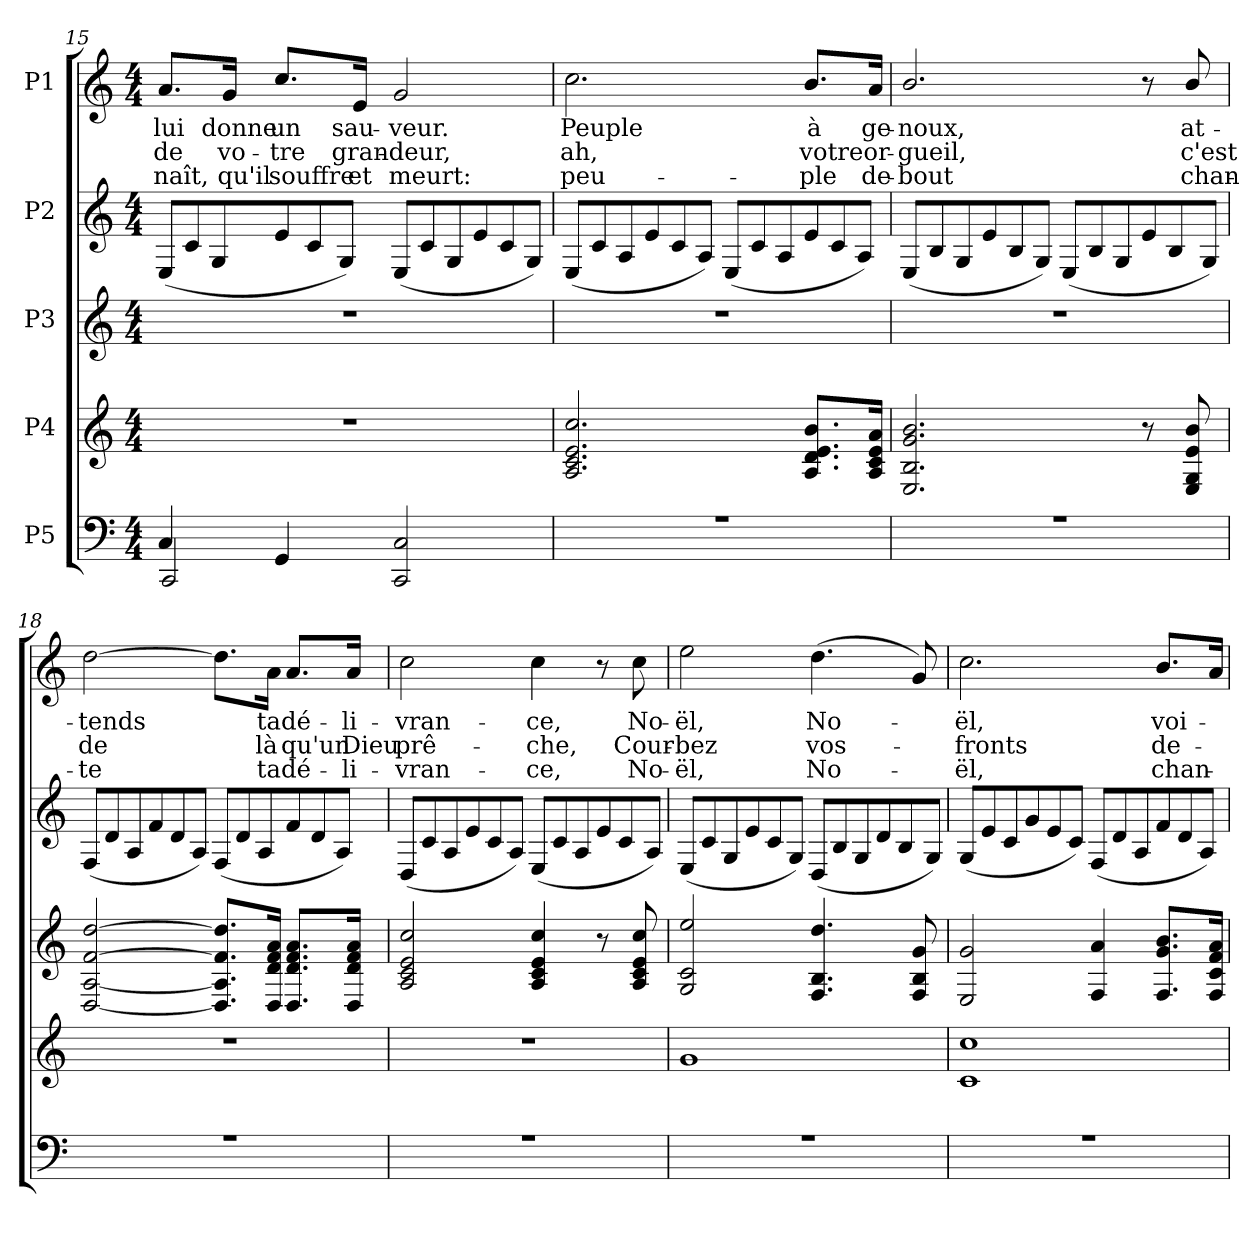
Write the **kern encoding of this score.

**kern	**kern	**kern	**kern	**kern	**text	**text	**text
*part5	*part4	*part3	*part2	*part1	*part1	*part1	*part1
*staff5	*staff4	*staff3	*staff2	*staff1	*staff1	*staff1	*staff1
*I"P5	*I"P4	*I"P3	*I"P2	*I"P1	*	*	*
*clefF4	*clefG2	*clefG2	*clefG2	*clefG2	*	*	*
*k[]	*k[]	*k[]	*k[]	*k[]	*	*	*
*C:	*C:	*C:	*C:	*C:	*	*	*
*M4/4	*M4/4	*M4/4	*M4/4	*M4/4	*	*	*
=15	=15	=15	=15	=15	=15	=15	=15
*^	*	*	*	*	*	*	*
*	*	*	*	*Xtuplet	*	*	*	*
!	!	!	!	!	!	!LO:LY:b	!LO:LY:b	!LO:LY:b
4C/	2CC/	1r	1r	(<12E/L	8.a/L	lui	de	naît,
.	.	.	.	12c/	.	.	.	.
.	.	.	.	12G/	.	.	.	.
!	!	!	!	!	!	!LO:LY:b	!LO:LY:b	!LO:LY:b
.	.	.	.	.	16g/Jk	donne	vo-	qu'il
!	!	!	!	!	!	!LO:LY:b	!LO:LY:b	!LO:LY:b
4GG/	.	.	.	12e/	8.cc/L	un	-tre	souffre
.	.	.	.	12c/	.	.	.	.
.	.	.	.	12G/J)	.	.	.	.
!	!	!	!	!	!	!LO:LY:b	!LO:LY:b	!LO:LY:b
.	.	.	.	.	16e/Jk	sau-	gran-	et
!	!	!	!	!	!	!LO:LY:b	!LO:LY:b	!LO:LY:b
2CC/ 2C/	2ryy	.	.	(<12E/L	2g/	-veur.	-deur,	meurt:
.	.	.	.	12c/	.	.	.	.
.	.	.	.	12G/	.	.	.	.
.	.	.	.	12e/	.	.	.	.
.	.	.	.	12c/	.	.	.	.
.	.	.	.	12G/J)	.	.	.	.
!!LO:LB:g=z
=16	=16	=16	=16	=16	=16	=16	=16	=16
!	!	!	!	!	!	!LO:LY:b	!LO:LY:b	!LO:LY:b
1r	1ryy	2.A/ 2.c/ 2.e/ 2.cc/	1r	(<12E/L	2.cc\	Peuple	ah,	peu-
.	.	.	.	12c/	.	.	.	.
.	.	.	.	12A/	.	.	.	.
.	.	.	.	12e/	.	.	.	.
.	.	.	.	12c/	.	.	.	.
.	.	.	.	12A/J)	.	.	.	.
.	.	.	.	(<12E/L	.	.	.	.
.	.	.	.	12c/	.	.	.	.
.	.	.	.	12A/	.	.	.	.
!	!	!	!	!	!	!LO:LY:b	!LO:LY:b	!LO:LY:b
.	.	8.A/ 8.d/ 8.e/ 8.b/L	.	12e/	8.b/L	à	votre	-ple
.	.	.	.	12c/	.	.	.	.
.	.	.	.	12A/J)	.	.	.	.
!	!	!	!	!	!	!LO:LY:b	!LO:LY:b	!LO:LY:b
.	.	16A/ 16c/ 16e/ 16a/Jk	.	.	16a/Jk	ge-	or-	de-
=17	=17	=17	=17	=17	=17	=17	=17	=17
!	!	!	!	!	!	!LO:LY:b	!LO:LY:b	!LO:LY:b
1r	1ryy	2.E/ 2.B/ 2.g/ 2.b/	1r	(<12E/L	2.b/	-noux,	-gueil,	-bout
.	.	.	.	12B/	.	.	.	.
.	.	.	.	12G/	.	.	.	.
.	.	.	.	12e/	.	.	.	.
.	.	.	.	12B/	.	.	.	.
.	.	.	.	12G/J)	.	.	.	.
.	.	.	.	(<12E/L	.	.	.	.
.	.	.	.	12B/	.	.	.	.
.	.	.	.	12G/	.	.	.	.
.	.	8r	.	12e/	8r	.	.	.
.	.	.	.	12B/	.	.	.	.
!	!	!	!	!	!	!LO:LY:b	!LO:LY:b	!LO:LY:b
.	.	8E/ 8G/ 8e/ 8b/	.	.	8b/	at-	c'est	chan-
.	.	.	.	12G/J)	.	.	.	.
=18	=18	=18	=18	=18	=18	=18	=18	=18
!	!	!	!	!	!	!LO:LY:b	!LO:LY:b	!LO:LY:b
1r	1ryy	1r	[<2D/ [<2A/ [<2f/ [>2dd/	(<12F/L	[>2dd\	-tends	de	-te
.	.	.	.	12d/	.	.	.	.
.	.	.	.	12A/	.	.	.	.
.	.	.	.	12f/	.	.	.	.
.	.	.	.	12d/	.	.	.	.
.	.	.	.	12A/J)	.	.	.	.
.	.	.	8.D]/ 8.A]/ 8.f]/ 8.dd]/L	(<12F/L	8.dd\L]	.	.	.
.	.	.	.	12d/	.	.	.	.
.	.	.	.	12A/	.	.	.	.
!	!	!	!	!	!	!LO:LY:b	!LO:LY:b	!LO:LY:b
.	.	.	16D/ 16d/ 16f/ 16a/Jk	.	16a\Jk	ta	là	ta
!	!	!	!	!	!	!LO:LY:b	!LO:LY:b	!LO:LY:b
.	.	.	8.D/ 8.d/ 8.f/ 8.a/L	12f/	8.a/L	dé-	qu'un	dé-
.	.	.	.	12d/	.	.	.	.
.	.	.	.	12A/J)	.	.	.	.
!	!	!	!	!	!	!LO:LY:b	!LO:LY:b	!LO:LY:b
.	.	.	16D/ 16d/ 16f/ 16a/Jk	.	16a/Jk	-li-	Dieu	-li-
=19	=19	=19	=19	=19	=19	=19	=19	=19
!	!	!	!	!	!	!LO:LY:b	!LO:LY:b	!LO:LY:b
1r	1ryy	1r	2A/ 2c/ 2e/ 2cc/	(<12D/L	2cc\	-vran-	prê-	-vran-
.	.	.	.	12c/	.	.	.	.
.	.	.	.	12A/	.	.	.	.
.	.	.	.	12e/	.	.	.	.
.	.	.	.	12c/	.	.	.	.
.	.	.	.	12A/J)	.	.	.	.
!	!	!	!	!	!	!LO:LY:b	!LO:LY:b	!LO:LY:b
.	.	.	4A/ 4c/ 4e/ 4cc/	(<12E/L	4cc\	-ce,	-che,	-ce,
.	.	.	.	12c/	.	.	.	.
.	.	.	.	12A/	.	.	.	.
.	.	.	8r	12e/	8r	.	.	.
.	.	.	.	12c/	.	.	.	.
!	!	!	!	!	!	!LO:LY:b	!LO:LY:b	!LO:LY:b
.	.	.	8A/ 8c/ 8e/ 8cc/	.	8cc\	No-	Cour-	No-
.	.	.	.	12A/J)	.	.	.	.
!!LO:LB:g=z
=20	=20	=20	=20	=20	=20	=20	=20	=20
!	!	!	!	!	!	!LO:LY:b	!LO:LY:b	!LO:LY:b
1r	1ryy	1g	2G/ 2c/ 2ee/	(<12E/L	2ee\	-ël,	-bez	-ël,
.	.	.	.	12c/	.	.	.	.
.	.	.	.	12G/	.	.	.	.
.	.	.	.	12e/	.	.	.	.
.	.	.	.	12c/	.	.	.	.
.	.	.	.	12G/J)	.	.	.	.
!	!	!	!	!	!	!LO:LY:b	!LO:LY:b	!LO:LY:b
.	.	.	4.F/ 4.B/ 4.dd/	(<12D/L	(>4.dd\	No-	vos-	No-
.	.	.	.	12B/	.	.	.	.
.	.	.	.	12G/	.	.	.	.
.	.	.	.	12d/	.	.	.	.
.	.	.	.	12B/	.	.	.	.
.	.	.	8F/ 8B/ 8g/	.	8g/)	.	.	.
.	.	.	.	12G/J)	.	.	.	.
=21	=21	=21	=21	=21	=21	=21	=21	=21
!	!	!	!	!	!	!LO:LY:b	!LO:LY:b	!LO:LY:b
1r	1ryy	1c 1cc	2E/ 2g/	(<12G/L	2.cc\	-ël,	-fronts	-ël,
.	.	.	.	12e/	.	.	.	.
.	.	.	.	12c/	.	.	.	.
.	.	.	.	12g/	.	.	.	.
.	.	.	.	12e/	.	.	.	.
.	.	.	.	12c/J)	.	.	.	.
.	.	.	4F/ 4a/	(<12F/L	.	.	.	.
.	.	.	.	12d/	.	.	.	.
.	.	.	.	12A/	.	.	.	.
!	!	!	!	!	!	!LO:LY:b	!LO:LY:b	!LO:LY:b
.	.	.	8.F/ 8.g/ 8.b/L	12f/	8.b/L	voi-	de-	chan-
.	.	.	.	12d/	.	.	.	.
.	.	.	.	12A/J)	.	.	.	.
.	.	.	16F/ 16c/ 16f/ 16a/Jk	.	16a/Jk	.	.	.
*v	*v	*	*	*	*	*	*	*
=	=	=	=	=	=	=	=
*-	*-	*-	*-	*-	*-	*-	*-
